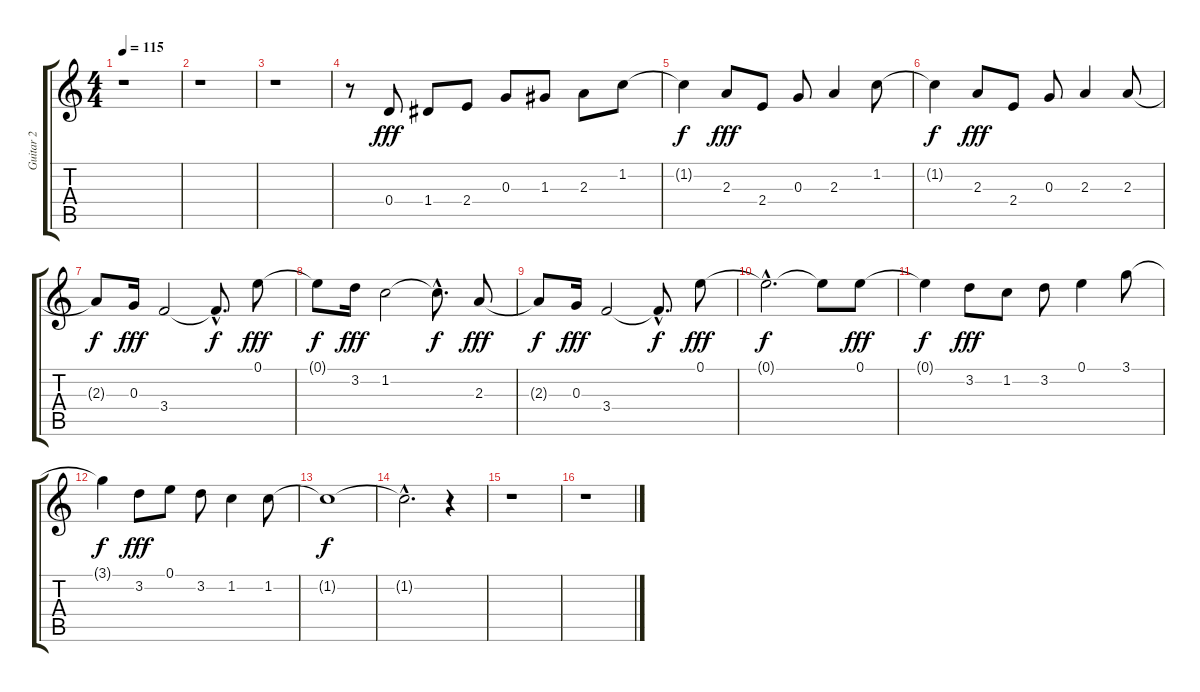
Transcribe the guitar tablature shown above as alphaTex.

\track ("Guitar 2" "Guitar 2") {instrument distortionguitar}
\staff {score tabs}
\tuning (E4 B3 G3 D3 A2 E2) {hide}
\ts (4 4)
\tempo 115
\clef g2
\ks c
r.1{dy f} |
r.1 |
r.1 |
r.8 0.4.8{dy fff} 1.4.8 2.4.8 0.3.8 1.3.8 2.3.8 1.2.8 |
1.2{t}.4{dy f} 2.3.8{dy fff} 2.4.8 0.3.8 2.3.4 1.2.8 |
1.2{t}.4{dy f} 2.3.8{dy fff} 2.4.8 0.3.8 2.3.4 2.3.8 |
2.3{t}.8{dy f} 0.3.16{dy fff} 3.4.2 3.4{hac t}.8{d dy f} 0.1.8{dy fff} |
0.1{t}.8{dy f} 3.2.16{dy fff} 1.2.2 1.2{hac t}.8{d dy f} 2.3.8{dy fff} |
2.3{t}.8{dy f} 0.3.16{dy fff} 3.4.2 3.4{hac t}.8{d dy f} 0.1.8{dy fff} |
0.1{hac t}.2{d dy f} 0.1{t}.8 0.1.8{dy fff} |
0.1{t}.4{dy f} 3.2.8{dy fff} 1.2.8 3.2.8 0.1.4 3.1.8 |
3.1{t}.4{dy f} 3.2.8{dy fff} 0.1.8 3.2.8 1.2.4 1.2.8 |
1.2{t}.1{dy f} |
1.2{hac t}.2{d} r.4 |
r.1 |
r.1
